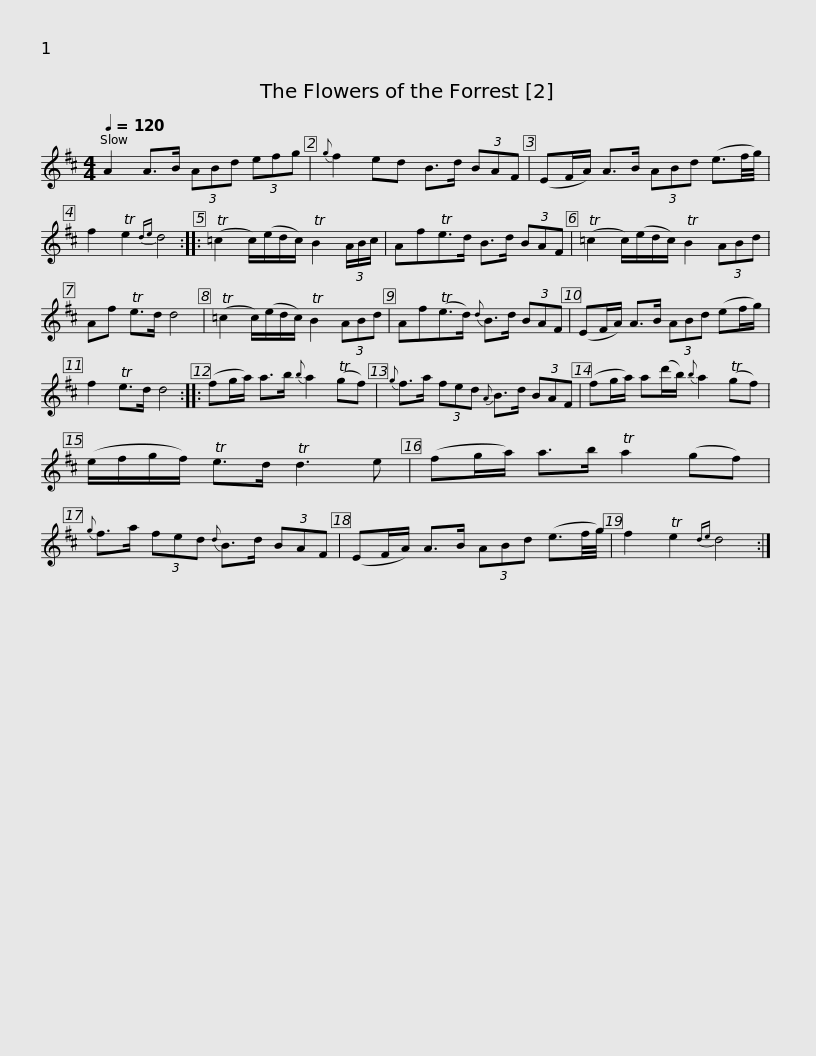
X:1
L:1/8
Q:1/4=120
M:4/4
I:linebreak $
K:D
V:1 treble
V:1
 A2 A>B (3ABd (3efg |{g} f2 ed B>d (3BAF | (EF/A/) A>B (3ABd (e3/2f/4g/4) | f2 Te2{de} d4 ::$ (T=c2 c/)(e/d/c/) TB2 (3A/B/c/ | %5
 AfTe>d B>d (3BAF | (T=c2 c/)(e/d/c/) TB2 (3ABd | Af Te>d d4 | (T=c2 c/)(e/d/c/) TB2 (3ABd |$ Af(Te>d){d} B>d (3BAF | %10
 (EF/A/) A>B (3ABd (ef/g/) | f2 Te>d d4 :: (fg/a/) a>b{b} a2 (Tgf) |${g} f>a (3fed{A} B>d (3BAF | (fg/a/) a(d'/b/){b} a2 (Tgf) | %15
 (e/f/g/f/) Te>d Td3 e | (fg/a/) a>b Ta2 (gf) |${g} f>a (3fed{d} B>d (3BAF | (EF/A/) A>B (3ABd (e3/2f/4g/4) | f2 Te2{de} d4 :| %20
